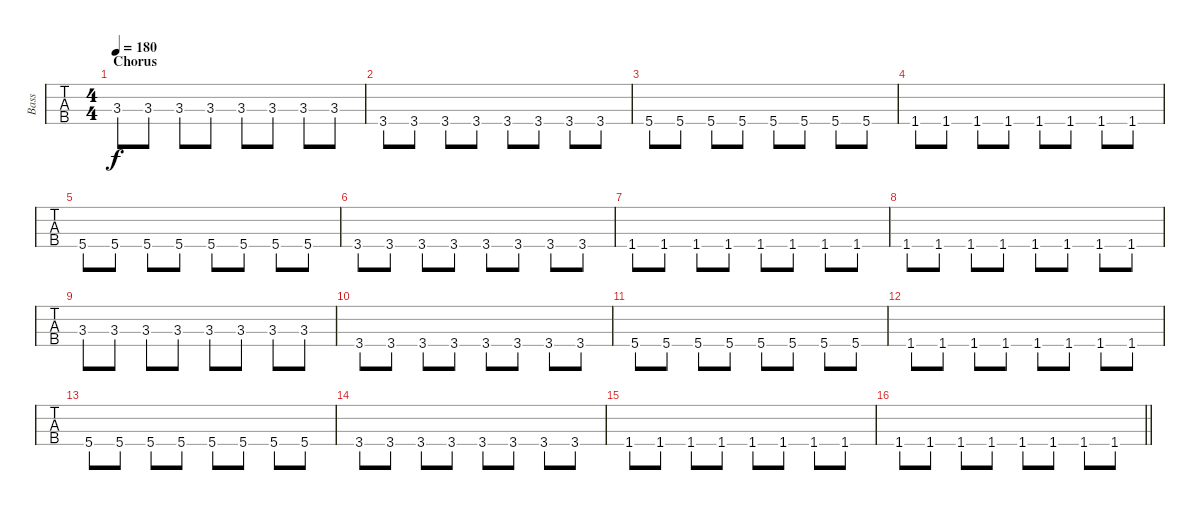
\track ("Bass" "Bass") {instrument electricbassfinger}
\staff {tabs}
\tuning (G2 D2 A1 E1) {hide}
\ts (4 4)
\section ("" "Chorus")
\tempo 180
\clef f4
\ks c
3.3.8{dy f} 3.3.8 3.3.8 3.3.8 3.3.8 3.3.8 3.3.8 3.3.8 |
3.4.8 3.4.8 3.4.8 3.4.8 3.4.8 3.4.8 3.4.8 3.4.8 |
5.4.8 5.4.8 5.4.8 5.4.8 5.4.8 5.4.8 5.4.8 5.4.8 |
1.4.8 1.4.8 1.4.8 1.4.8 1.4.8 1.4.8 1.4.8 1.4.8 |
5.4.8 5.4.8 5.4.8 5.4.8 5.4.8 5.4.8 5.4.8 5.4.8 |
3.4.8 3.4.8 3.4.8 3.4.8 3.4.8 3.4.8 3.4.8 3.4.8 |
1.4.8 1.4.8 1.4.8 1.4.8 1.4.8 1.4.8 1.4.8 1.4.8 |
1.4.8 1.4.8 1.4.8 1.4.8 1.4.8 1.4.8 1.4.8 1.4.8 |
3.3.8 3.3.8 3.3.8 3.3.8 3.3.8 3.3.8 3.3.8 3.3.8 |
3.4.8 3.4.8 3.4.8 3.4.8 3.4.8 3.4.8 3.4.8 3.4.8 |
5.4.8 5.4.8 5.4.8 5.4.8 5.4.8 5.4.8 5.4.8 5.4.8 |
1.4.8 1.4.8 1.4.8 1.4.8 1.4.8 1.4.8 1.4.8 1.4.8 |
5.4.8 5.4.8 5.4.8 5.4.8 5.4.8 5.4.8 5.4.8 5.4.8 |
3.4.8 3.4.8 3.4.8 3.4.8 3.4.8 3.4.8 3.4.8 3.4.8 |
1.4.8 1.4.8 1.4.8 1.4.8 1.4.8 1.4.8 1.4.8 1.4.8 |
\barLineRight lightlight
1.4.8 1.4.8 1.4.8 1.4.8 1.4.8 1.4.8 1.4.8 1.4.8
